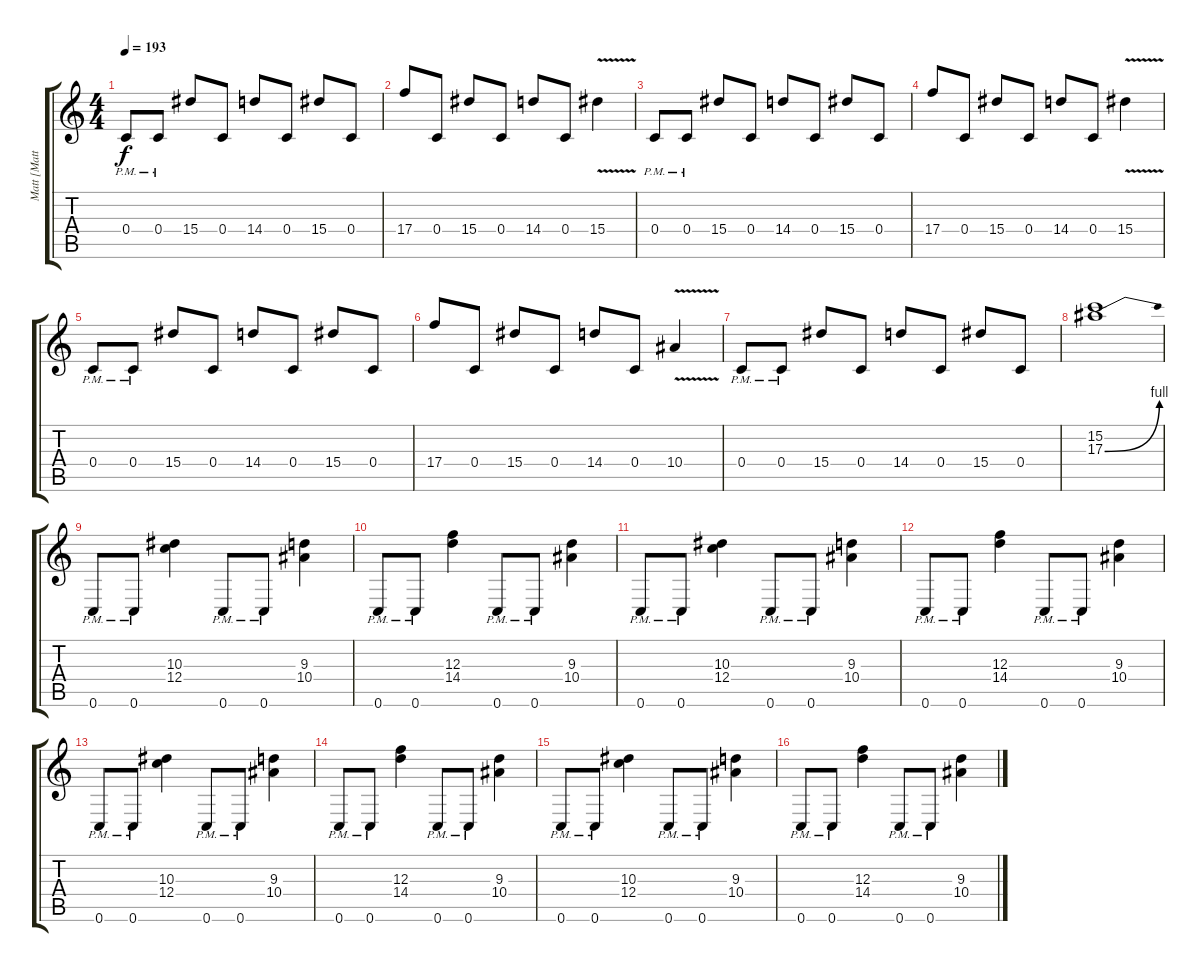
\track ("Matt [Matthew] Tuck" "Matt [Matt") {instrument distortionguitar}
\staff {score tabs}
\tuning (D4 A3 F3 C3 G2 C2) {hide}
\ts (4 4)
\tempo 193
\clef g2
\ks c
0.4{pm}.8{dy f} 0.4{pm}.8 15.4.8 0.4.8 14.4.8 0.4.8 15.4.8 0.4.8 |
17.4.8 0.4.8 15.4.8 0.4.8 14.4.8 0.4.8 15.4{v}.4 |
0.4{pm}.8 0.4{pm}.8 15.4.8 0.4.8 14.4.8 0.4.8 15.4.8 0.4.8 |
17.4.8 0.4.8 15.4.8 0.4.8 14.4.8 0.4.8 15.4{v}.4 |
0.4{pm}.8 0.4{pm}.8 15.4.8 0.4.8 14.4.8 0.4.8 15.4.8 0.4.8 |
17.4.8 0.4.8 15.4.8 0.4.8 14.4.8 0.4.8 10.4{v}.4 |
0.4{pm}.8 0.4{pm}.8 15.4.8 0.4.8 14.4.8 0.4.8 15.4.8 0.4.8 |
(15.2 17.3{be (bend 0 0 60 4)}).1 |
0.6{pm}.8 0.6{pm}.8 (10.3 12.4).4 0.6{pm}.8 0.6{pm}.8 (9.3 10.4).4 |
0.6{pm}.8 0.6{pm}.8 (12.3 14.4).4 0.6{pm}.8 0.6{pm}.8 (9.3 10.4).4 |
0.6{pm}.8 0.6{pm}.8 (10.3 12.4).4 0.6{pm}.8 0.6{pm}.8 (9.3 10.4).4 |
0.6{pm}.8 0.6{pm}.8 (12.3 14.4).4 0.6{pm}.8 0.6{pm}.8 (9.3 10.4).4 |
0.6{pm}.8 0.6{pm}.8 (10.3 12.4).4 0.6{pm}.8 0.6{pm}.8 (9.3 10.4).4 |
0.6{pm}.8 0.6{pm}.8 (12.3 14.4).4 0.6{pm}.8 0.6{pm}.8 (9.3 10.4).4 |
0.6{pm}.8 0.6{pm}.8 (10.3 12.4).4 0.6{pm}.8 0.6{pm}.8 (9.3 10.4).4 |
0.6{pm}.8 0.6{pm}.8 (12.3 14.4).4 0.6{pm}.8 0.6{pm}.8 (9.3 10.4).4
